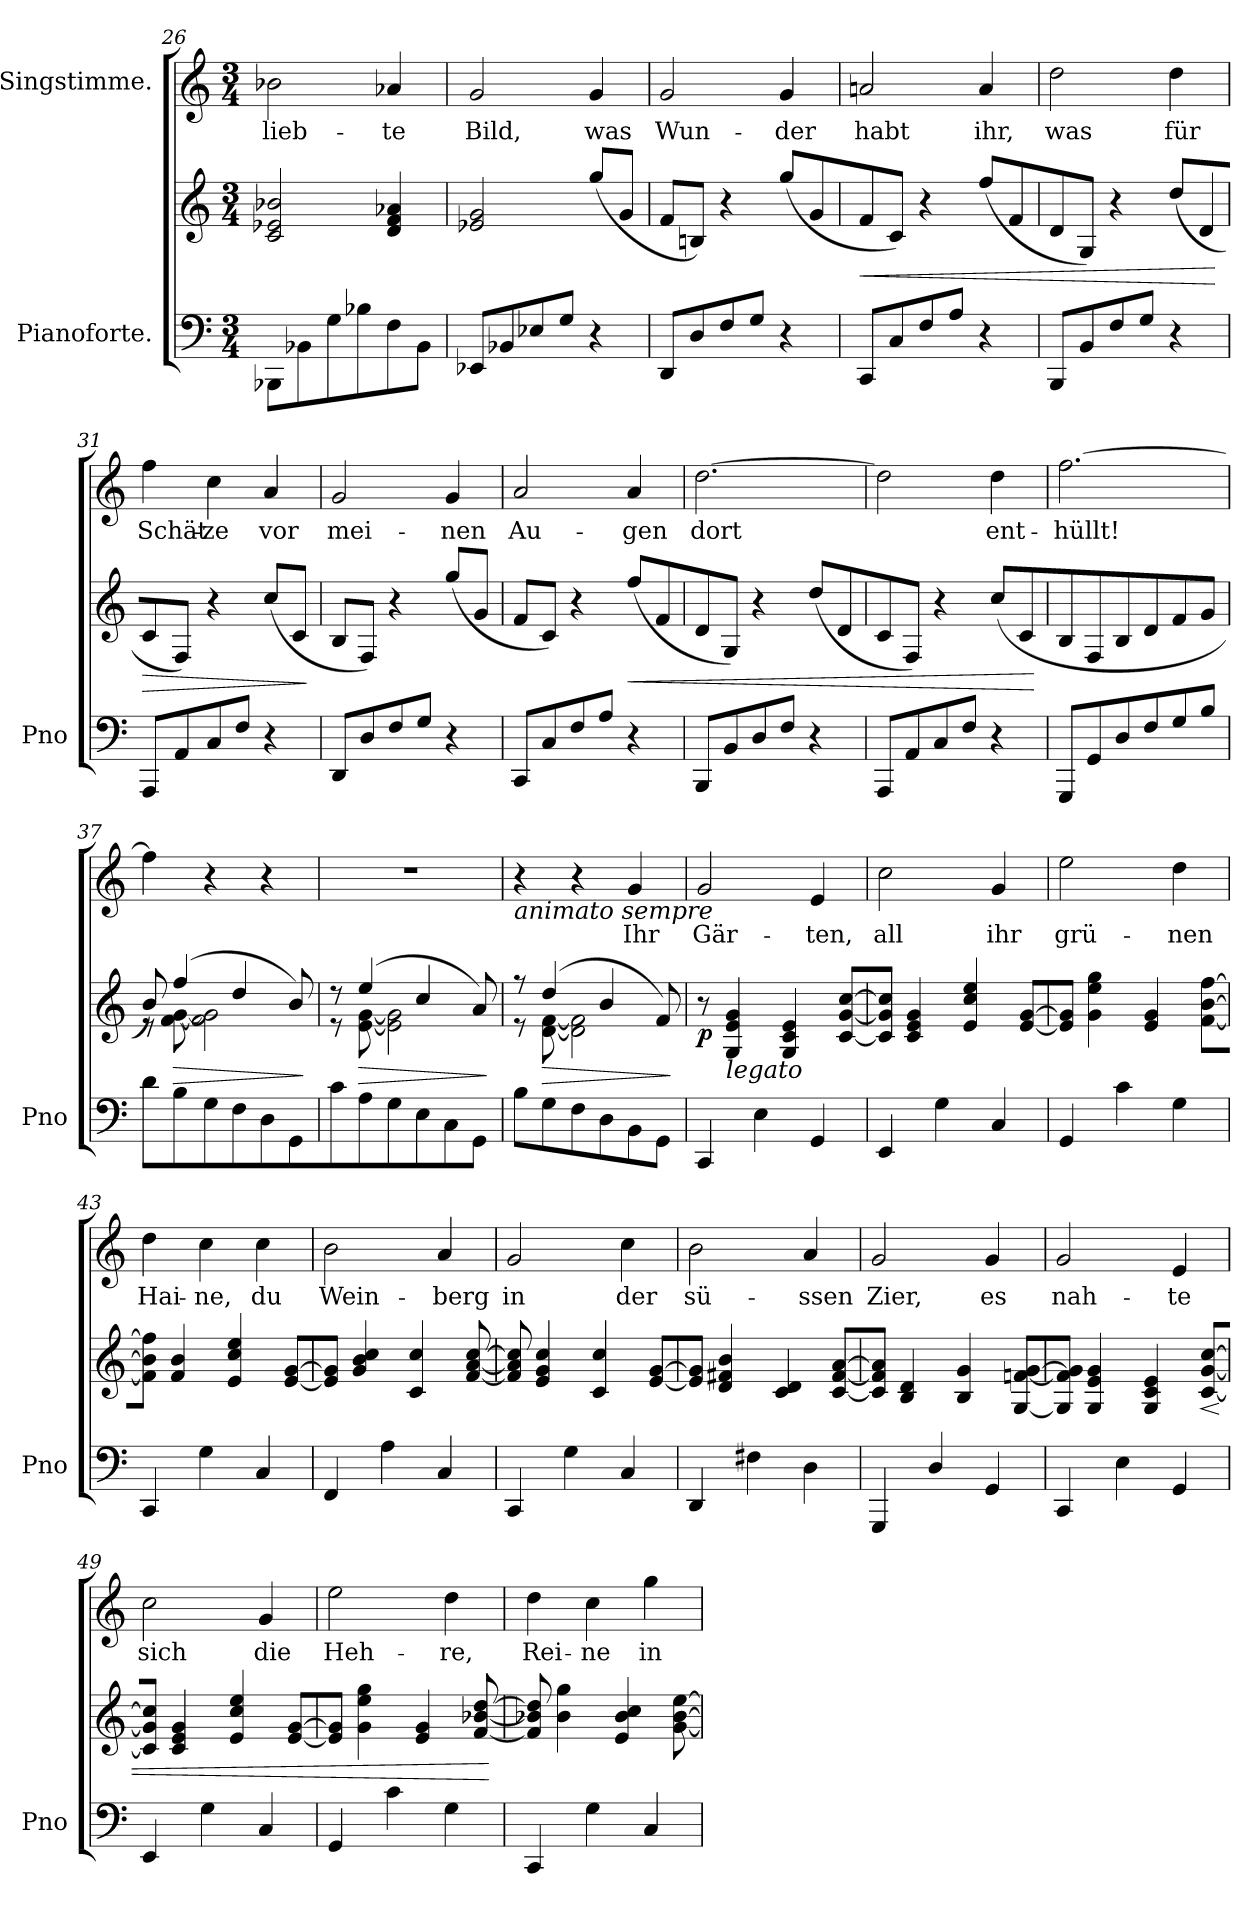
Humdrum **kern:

**kern	**kern	**dynam	**kern	**text
*part2	*part2	*part2	*part1	*part1
*staff3	*staff2	*staff2/3	*staff1	*staff1
*I"Pianoforte.	*	*	*I"Singstimme.	*
*I'Pno	*	*	*	*
*clefF4	*clefG2	*	*clefG2	*
*k[]	*k[]	*	*k[]	*
*M3/4	*M3/4	*	*M3/4	*
=26	=26	=26	=26	=26
!	!	!	!	!LO:LY:b
8BBB-X\L	2c/ 2e-X/ 2b-X/	.	2b-X\	-lieb-
8BB-X\	.	.	.	.
8G\	.	.	.	.
8B-X\	.	.	.	.
!	!	!	!	!LO:LY:b
8F\	4d/ 4f/ 4a-X/	.	4a-X/	-te
8BB-\J	.	.	.	.
!!LO:LB:g=z
=27	=27	=27	=27	=27
!	!	!	!	!LO:LY:b
8EE-X/L	2e-X/ 2g/	.	2g/	Bild,
8BB-X/	.	.	.	.
8E-X/	.	.	.	.
8G/J	.	.	.	.
!	!	!	!	!LO:LY:b
4r	(<8gg/L	.	4g/	was
.	8g/J	.	.	.
!!LO:PB:g=z
=28	=28	=28	=28	=28
!	!	!	!	!LO:LY:b
8DD/L	8f/L	.	2g/	Wun-
8D/	8Bn/J)	.	.	.
8F/	4r	.	.	.
8G/J	.	.	.	.
!	!	!	!	!LO:LY:b
4r	(8gg/L	.	4g/	-der
.	8g/	.	.	.
=29	=29	=29	=29	=29
!	!	!LO:HP:b	!	!LO:LY:b
8CC/L	8f/	<	2an/	habt
8C/	8c/J)	.	.	.
8F/	4r	.	.	.
8A/J	.	.	.	.
!	!	!	!	!LO:LY:b
4r	(8ff/L	.	4a/	ihr,
.	8f/	.	.	.
=30	=30	=30	=30	=30
!	!	!	!	!LO:LY:b
8BBB/L	8d/	.	2dd\	was
8BB/	8G/J)	.	.	.
8F/	4r	.	.	.
8G/J	.	.	.	.
!	!	!	!	!LO:LY:b
4r	(8dd/L	.	4dd\	für
.	8d/	.	.	.
.	.	[	.	.
=31	=31	=31	=31	=31
!	!	!LO:HP:b	!	!LO:LY:b
8AAA/L	8c/	>	4ff\	Schät-
8AA/	8F/J)	.	.	.
!	!	!	!	!LO:LY:b
8C/	4r	.	4cc\	-ze
8F/J	.	.	.	.
!	!	!	!	!LO:LY:b
4r	(8cc/L	.	4a/	vor
.	8c/J	.	.	.
.	.	]	.	.
!!LO:LB:g=z
=32	=32	=32	=32	=32
!	!	!	!	!LO:LY:b
8DD/L	8B/L	.	2g/	mei-
8D/	8F/J)	.	.	.
8F/	4r	.	.	.
8G/J	.	.	.	.
!	!	!	!	!LO:LY:b
4r	(8gg/L	.	4g/	-nen
.	8g/J	.	.	.
!!LO:LB:g=z
=33	=33	=33	=33	=33
!	!	!	!	!LO:LY:b
8CC/L	8f/L	.	2a/	Au-
8C/	8c/J)	.	.	.
8F/	4r	.	.	.
8A/J	.	.	.	.
!	!	!LO:HP:b	!	!LO:LY:b
4r	(8ff/L	<	4a/	-gen
.	8f/	.	.	.
=34	=34	=34	=34	=34
!	!	!	!	!LO:LY:b
8BBB/L	8d/	.	[2.dd\	dort
8BB/	8G/J)	.	.	.
8D/	4r	.	.	.
8F/J	.	.	.	.
4r	(8dd/L	.	.	.
.	8d/	.	.	.
=35	=35	=35	=35	=35
8AAA/L	8c/	.	2dd\]	.
8AA/	8F/J)	.	.	.
8C/	4r	.	.	.
8F/J	.	.	.	.
!	!	!	!	!LO:LY:b
4r	(8cc/L	.	4dd\	ent-
.	8c/	.	.	.
.	.	[	.	.
=36	=36	=36	=36	=36
!	!	!	!	!LO:LY:b
8GGG/L	8B/	.	[2.ff\	-hüllt!
8GG/	8F/	.	.	.
8D/	8B/	.	.	.
8F/	8d/	.	.	.
8G/	8f/	.	.	.
8B/J	8g/J	.	.	.
!!LO:LB:g=z
=37	=37	=37	=37	=37
*	*^	*	*	*
8d\L	8b/)	8r	.	4ff\]	.
!	!	!	!LO:HP:b	!	!
8B\	(4ff/	[8f\ [>8g\	>	.	.
8G\	.	2f\] 2g\]	.	4r	.
8F\	4dd/	.	.	.	.
8D\	.	.	.	4r	.
8GG\	8b/)	.	.	.	.
*	*v	*v	*	*	*
.	.	]	.	.
=38	=38	=38	=38	=38
*	*^	*	*	*
8c\	8r	8r	.	2.r	.
!	!	!	!LO:HP:b	!	!
8A\	(4ee/	[8e\ [>8g\	>	.	.
8G\	.	2e\] 2g\]	.	.	.
8E\	4cc/	.	.	.	.
8C\	.	.	.	.	.
8GG\J	8a/)	.	.	.	.
*	*v	*v	*	*	*
.	.	]	.	.
!!LO:PB:g=z
=39	=39	=39	=39	=39
*	*^	*	*	*
!	!	!	!	!LO:TX:b:i:t=animato sempre	!
8B\L	8r	8r	.	4r	.
!	!	!	!LO:HP:b	!	!
8G\	(4dd/	[8d\ [>8f\	>	.	.
8F\	.	2d\] 2f\]	.	4r	.
8D\	4b/	.	.	.	.
!	!	!	!	!	!LO:LY:b
8BB\	.	.	.	4g/	Ihr
8GG\J	8f/)	.	.	.	.
*	*v	*v	*	*	*
.	.	]	.	.
=40	=40	=40	=40	=40
!	!	!LO:DY:b	!	!LO:LY:b
4CC/	8r	p	2g/	Gär-
!	!LO:TX:b:i:t=legato	!	!	!
.	4G/ 4e/ 4g/	.	.	.
4E\	.	.	.	.
.	4G/ 4c/ 4e/	.	.	.
!	!	!	!	!LO:LY:b
4GG/	.	.	4e/	-ten,
.	[8c/ [<8g/ [8cc/L	.	.	.
=41	=41	=41	=41	=41
!	!	!	!	!LO:LY:b
4EE/	8c/] 8g/] 8cc/]J	.	2cc\	all
.	4c/ 4e/ 4g/	.	.	.
4G\	.	.	.	.
.	4e/ 4cc/ 4ee/	.	.	.
!	!	!	!	!LO:LY:b
4C/	.	.	4g/	ihr
.	[8e/ [8g/L	.	.	.
=42	=42	=42	=42	=42
!	!	!	!	!LO:LY:b
4GG/	8e/] 8g/]J	.	2ee\	grü-
.	4g\ 4ee\ 4gg\	.	.	.
4c\	.	.	.	.
.	4e/ 4g/	.	.	.
!	!	!	!	!LO:LY:b
4G\	.	.	4dd\	-nen
.	[8f\ [8b\ [8ff\L	.	.	.
=43	=43	=43	=43	=43
!	!	!	!	!LO:LY:b
4CC/	8f\] 8b\] 8ff\]J	.	4dd\	Hai-
.	4f/ 4b/	.	.	.
!	!	!	!	!LO:LY:b
4G\	.	.	4cc\	ne,
.	4e/ 4cc/ 4ee/	.	.	.
!	!	!	!	!LO:LY:b
4C/	.	.	4cc\	du
.	[8e/ [8g/L	.	.	.
=44	=44	=44	=44	=44
!	!	!	!	!LO:LY:b
4FF/	8e/] 8g/]J	.	2b\	Wein-
.	4g/ 4b/ 4cc/	.	.	.
4A\	.	.	.	.
.	4c/ 4cc/	.	.	.
!	!	!	!	!LO:LY:b
4C/	.	.	4a/	-berg
.	[8f/ [8a/ [8cc/	.	.	.
!!LO:LB:g=z
=45	=45	=45	=45	=45
!	!	!	!	!LO:LY:b
4CC/	8f/] 8a/] 8cc/]	.	2g/	in
.	4e/ 4g/ 4cc/	.	.	.
4G\	.	.	.	.
.	4c/ 4cc/	.	.	.
!	!	!	!	!LO:LY:b
4C/	.	.	4cc\	der
.	[8e/ [8g/L	.	.	.
=46	=46	=46	=46	=46
!	!	!	!	!LO:LY:b
4DD/	8e/] 8g/]J	.	2b\	sü-
.	4d/ 4f#X/ 4b/	.	.	.
4F#X\	.	.	.	.
.	4c/ 4d/	.	.	.
!	!	!	!	!LO:LY:b
4D\	.	.	4a/	-ssen
.	[8c/ [8f#/ [8a/L	.	.	.
=47	=47	=47	=47	=47
!	!	!	!	!LO:LY:b
4GGG/	8c/] 8f#/] 8a/]J	.	2g/	Zier,
.	4B/ 4d/	.	.	.
4D/	.	.	.	.
.	4B/ 4g/	.	.	.
!	!	!	!	!LO:LY:b
4GG/	.	.	4g/	es
.	[8G/ [8fn/ [8g/L	.	.	.
=48	=48	=48	=48	=48
!	!	!	!	!LO:LY:b
4CC/	8G/] 8f/] 8g/]J	.	2g/	nah-
.	4G/ 4e/ 4g/	.	.	.
4E\	.	.	.	.
.	4G/ 4c/ 4e/	.	.	.
!	!	!	!	!LO:LY:b
4GG/	.	.	4e/	-te
!	!	!LO:HP:b	!	!
.	[8c/ [8g/ [8cc/L	<	.	.
=49	=49	=49	=49	=49
!	!	!	!	!LO:LY:b
4EE/	8c/] 8g/] 8cc/]J	.	2cc\	sich
.	4c/ 4e/ 4g/	.	.	.
4G\	.	.	.	.
.	4e/ 4cc/ 4ee/	.	.	.
!	!	!	!	!LO:LY:b
4C/	.	.	4g/	die
.	[8e/ [8g/L	.	.	.
=50	=50	=50	=50	=50
!	!	!	!	!LO:LY:b
4GG/	8e/] 8g/]J	.	2ee\	Heh-
.	4g\ 4ee\ 4gg\	.	.	.
4c\	.	.	.	.
.	4e/ 4g/	.	.	.
!	!	!	!	!LO:LY:b
4G\	.	.	4dd\	-re,
.	[8f/ [8b-X/ [8dd/	.	.	.
.	.	[	.	.
!!LO:PB:g=z
=51	=51	=51	=51	=51
!	!	!	!	!LO:LY:b
4CC/	8f/] 8b-X/] 8dd/]	.	4dd\	Rei-
.	4b-\ 4gg\	.	.	.
!	!	!	!	!LO:LY:b
4G\	.	.	4cc\	-ne
.	4e/ 4b-/ 4cc/	.	.	.
!	!	!	!	!LO:LY:b
4C/	.	.	4gg\	in
.	[8g\ [8b-\ [8ee\L	.	.	.
=	=	=	=	=
*-	*-	*-	*-	*-
